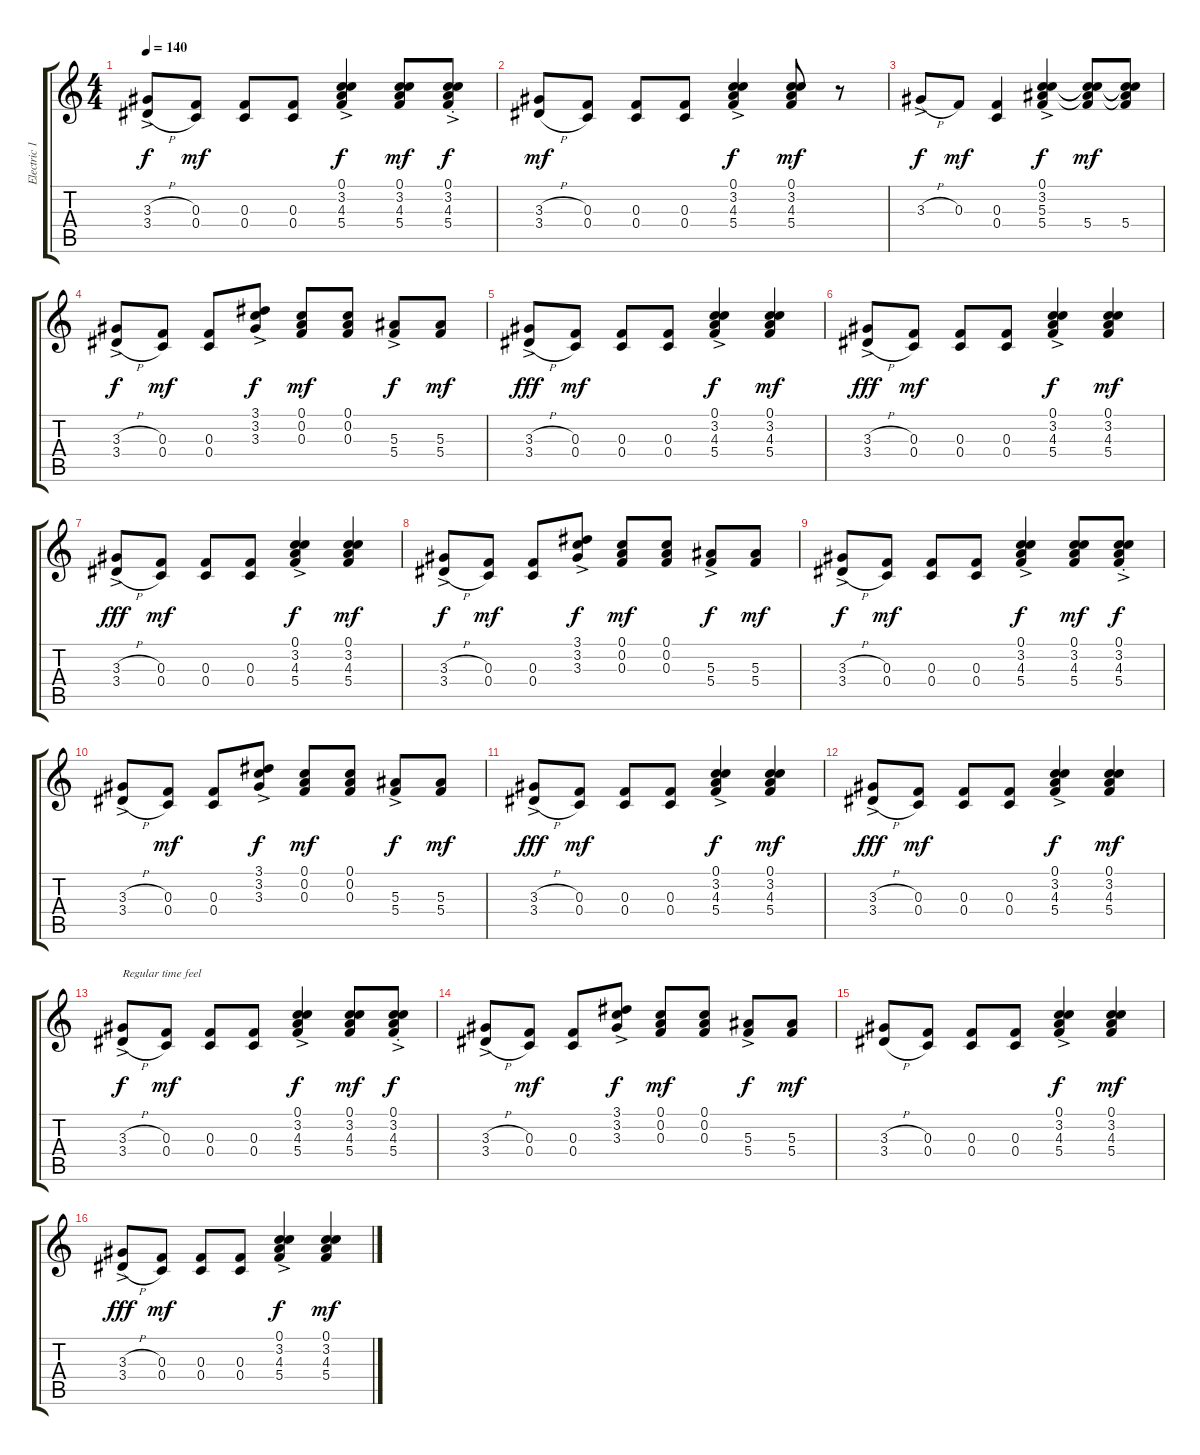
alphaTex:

\track ("Electric 12 string" "Electric 1") {instrument overdrivenguitar}
\staff {score tabs}
\tuning (C4 A3 F3 C3 A2 F2) {hide}
\ts (4 4)
\tempo 140
\clef g2
\ks c
(3.3{h ac} 3.4{h ac}).8{dy f} (0.3 0.4).8{dy mf} (0.3 0.4).8 (0.3 0.4).8 (0.1{ac} 3.2{ac} 4.3{ac} 5.4{ac}).4{dy f} (0.1 3.2 4.3 5.4).8{dy mf} (0.1{ac st} 3.2{ac st} 4.3{ac st} 5.4{ac st}).8{dy f} |
(3.3{h} 3.4{h}).8{dy mf} (0.3 0.4).8 (0.3 0.4).8 (0.3 0.4).8 (0.1{ac} 3.2{ac} 4.3{ac} 5.4{ac}).4{dy f} (0.1 3.2 4.3 5.4).8{dy mf} r.8 |
3.3{h ac}.8{dy f} 0.3.8{dy mf} (0.3 0.4).4 (0.1{ac} 3.2{ac} 5.3{ac} 5.4{ac}).4{dy f} (0.1{t} 3.2{t} 5.3{t} 5.4).8{dy mf} (0.1{t} 3.2{t} 5.3{t} 5.4).8 |
(3.3{h ac} 3.4{h ac}).8{dy f} (0.3 0.4).8{dy mf} (0.3 0.4).8 (3.1{ac} 3.2{ac} 3.3{ac}).8{dy f} (0.1 0.2 0.3).8{dy mf} (0.1 0.2 0.3).8 (5.3{ac} 5.4{ac}).8{dy f} (5.3 5.4).8{dy mf} |
(3.3{h ac} 3.4{h ac}).8{dy fff} (0.3 0.4).8{dy mf} (0.3 0.4).8 (0.3 0.4).8 (0.1{ac} 3.2{ac} 4.3{ac} 5.4{ac}).4{dy f} (0.1 3.2 4.3 5.4).4{dy mf} |
(3.3{h ac} 3.4{h ac}).8{dy fff} (0.3 0.4).8{dy mf} (0.3 0.4).8 (0.3 0.4).8 (0.1{ac} 3.2{ac} 4.3{ac} 5.4{ac}).4{dy f} (0.1 3.2 4.3 5.4).4{dy mf} |
(3.3{h ac} 3.4{h ac}).8{dy fff} (0.3 0.4).8{dy mf} (0.3 0.4).8 (0.3 0.4).8 (0.1{ac} 3.2{ac} 4.3{ac} 5.4{ac}).4{dy f} (0.1 3.2 4.3 5.4).4{dy mf} |
(3.3{h ac} 3.4{h ac}).8{dy f} (0.3 0.4).8{dy mf} (0.3 0.4).8 (3.1{ac} 3.2{ac} 3.3{ac}).8{dy f} (0.1 0.2 0.3).8{dy mf} (0.1 0.2 0.3).8 (5.3{ac} 5.4{ac}).8{dy f} (5.3 5.4).8{dy mf} |
(3.3{h ac} 3.4{h ac}).8{dy f} (0.3 0.4).8{dy mf} (0.3 0.4).8 (0.3 0.4).8 (0.1{ac} 3.2{ac} 4.3{ac} 5.4{ac}).4{dy f} (0.1 3.2 4.3 5.4).8{dy mf} (0.1{ac st} 3.2{ac st} 4.3{ac st} 5.4{ac st}).8{dy f} |
(3.3{h ac} 3.4{h ac}).8 (0.3 0.4).8{dy mf} (0.3 0.4).8 (3.1{ac} 3.2{ac} 3.3{ac}).8{dy f} (0.1 0.2 0.3).8{dy mf} (0.1 0.2 0.3).8 (5.3{ac} 5.4{ac}).8{dy f} (5.3 5.4).8{dy mf} |
(3.3{h ac} 3.4{h ac}).8{dy fff} (0.3 0.4).8{dy mf} (0.3 0.4).8 (0.3 0.4).8 (0.1{ac} 3.2{ac} 4.3{ac} 5.4{ac}).4{dy f} (0.1 3.2 4.3 5.4).4{dy mf} |
(3.3{h ac} 3.4{h ac}).8{dy fff} (0.3 0.4).8{dy mf} (0.3 0.4).8 (0.3 0.4).8 (0.1{ac} 3.2{ac} 4.3{ac} 5.4{ac}).4{dy f} (0.1 3.2 4.3 5.4).4{dy mf} |
(3.3{h ac} 3.4{h ac}).8{txt "Regular time feel" dy f} (0.3 0.4).8{dy mf} (0.3 0.4).8 (0.3 0.4).8 (0.1{ac} 3.2{ac} 4.3{ac} 5.4{ac}).4{dy f} (0.1 3.2 4.3 5.4).8{dy mf} (0.1{ac st} 3.2{ac st} 4.3{ac st} 5.4{ac st}).8{dy f} |
(3.3{h ac} 3.4{h ac}).8 (0.3 0.4).8{dy mf} (0.3 0.4).8 (3.1{ac} 3.2{ac} 3.3{ac}).8{dy f} (0.1 0.2 0.3).8{dy mf} (0.1 0.2 0.3).8 (5.3{ac} 5.4{ac}).8{dy f} (5.3 5.4).8{dy mf} |
(3.3{h} 3.4{h}).8 (0.3 0.4).8 (0.3 0.4).8 (0.3 0.4).8 (0.1{ac} 3.2{ac} 4.3{ac} 5.4{ac}).4{dy f} (0.1 3.2 4.3 5.4).4{dy mf} |
(3.3{h ac} 3.4{h ac}).8{dy fff} (0.3 0.4).8{dy mf} (0.3 0.4).8 (0.3 0.4).8 (0.1{ac} 3.2{ac} 4.3{ac} 5.4{ac}).4{dy f} (0.1 3.2 4.3 5.4).4{dy mf}
